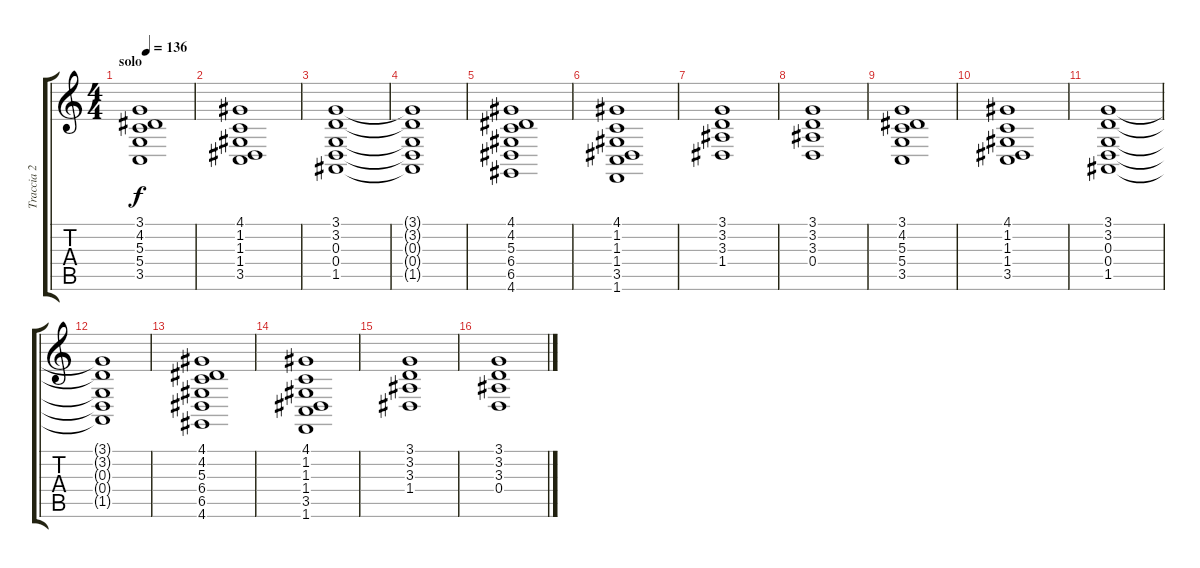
\track ("Traccia 2" "Traccia 2") {instrument stringensemble1}
\staff {score tabs}
\tuning (E4 B3 G3 D3 A2 E2) {hide}
\ts (4 4)
\section ("" "solo")
\tempo 136
\clef g2
\ks c
(3.1 4.2 5.3 5.4 3.5).1{dy f} |
(4.1 1.2 1.3 1.4 3.5).1 |
(3.1 3.2 0.3 0.4 1.5).1 |
(3.1{t} 3.2{t} 0.3{t} 0.4{t} 1.5{t}).1 |
(4.1 4.2 5.3 6.4 6.5 4.6).1 |
(4.1 1.2 1.3 1.4 3.5 1.6).1 |
(3.1 3.2 3.3 1.4).1 |
(3.1 3.2 3.3 0.4).1 |
(3.1 4.2 5.3 5.4 3.5).1 |
(4.1 1.2 1.3 1.4 3.5).1 |
(3.1 3.2 0.3 0.4 1.5).1 |
(3.1{t} 3.2{t} 0.3{t} 0.4{t} 1.5{t}).1 |
(4.1 4.2 5.3 6.4 6.5 4.6).1 |
(4.1 1.2 1.3 1.4 3.5 1.6).1 |
(3.1 3.2 3.3 1.4).1 |
(3.1 3.2 3.3 0.4).1
